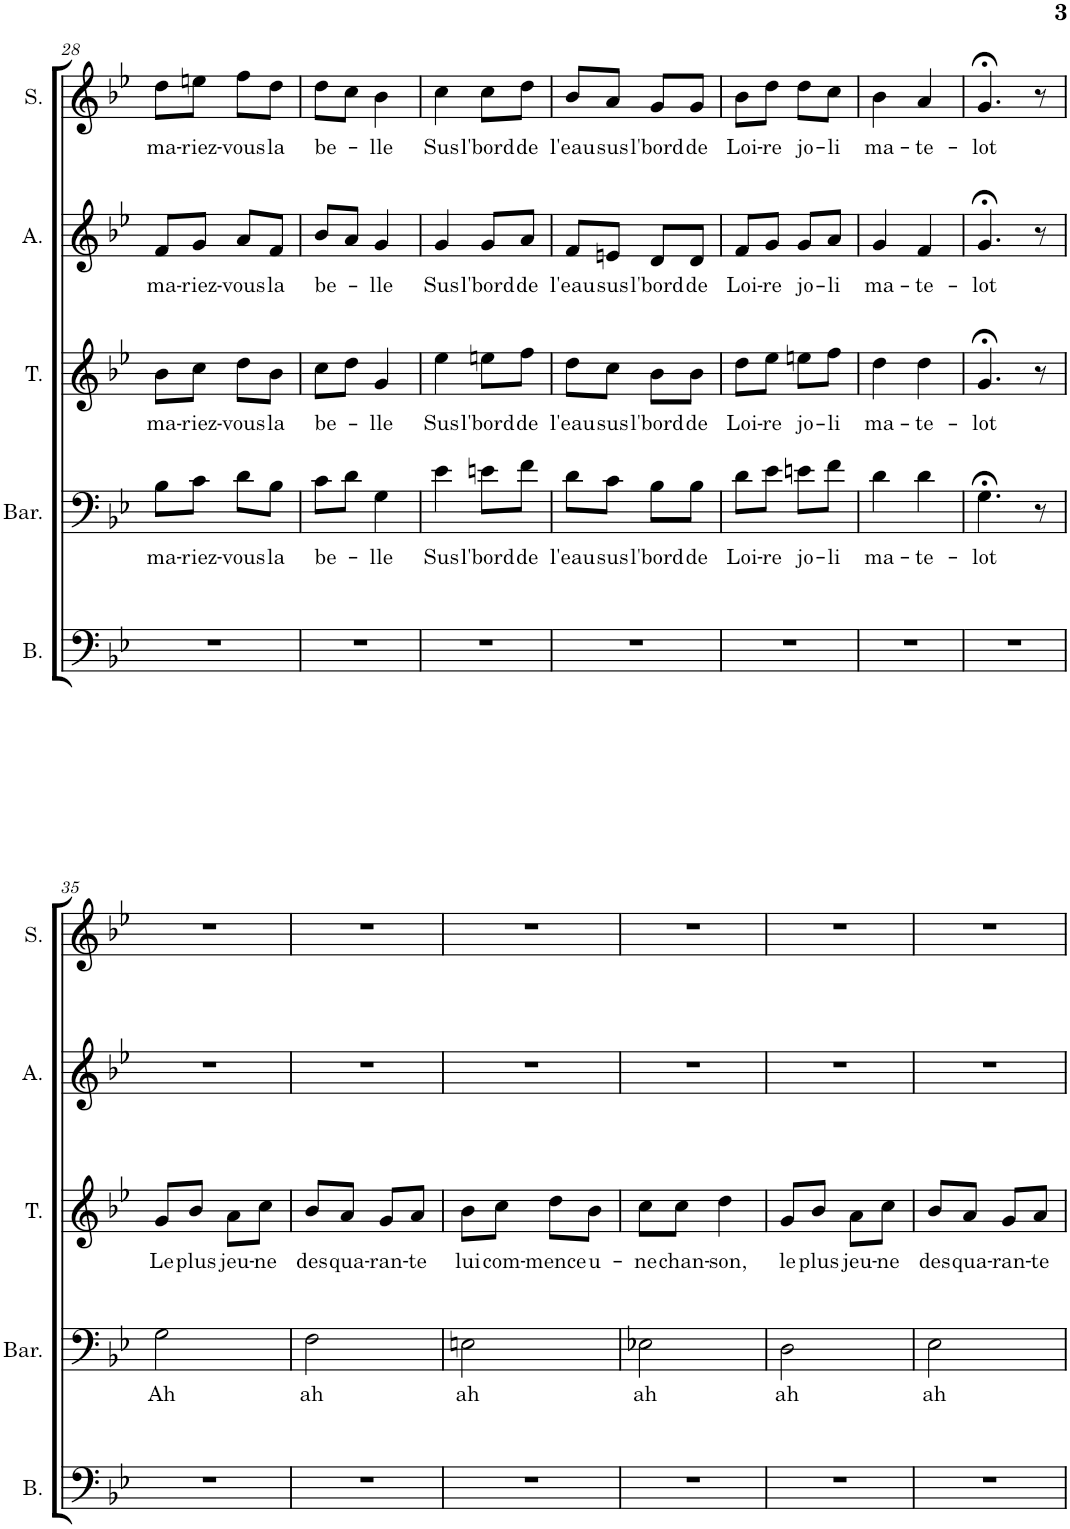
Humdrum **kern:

**kern	**kern	**text	**kern	**text	**kern	**text	**kern	**text
*part5	*part4	*part4	*part3	*part3	*part2	*part2	*part1	*part1
*staff5	*staff4	*staff4	*staff3	*staff3	*staff2	*staff2	*staff1	*staff1
*I"Bass	*I"Baryton	*	*I"Ténor	*	*I"Alto	*	*I"Soprano	*
*I'B.	*I'Bar.	*	*I'T.	*	*I'A.	*	*I'S.	*
!!LO:PB:g=z
*clefF4	*clefF4	*	*clefG2	*	*clefG2	*	*clefG2	*
*k[b-e-]	*k[b-e-]	*	*k[b-e-]	*	*k[b-e-]	*	*k[b-e-]	*
*M2/4	*M2/4	*	*M2/4	*	*M2/4	*	*M2/4	*
=28	=28	=28	=28	=28	=28	=28	=28	=28
!	!	!LO:LY:b	!	!LO:LY:b	!	!LO:LY:b	!	!LO:LY:b
2r	8B-\L	ma-	8b-\L	ma-	8f/L	ma-	8dd\L	ma-
!	!	!LO:LY:b	!	!LO:LY:b	!	!LO:LY:b	!	!LO:LY:b
.	8c\J	-riez-	8cc\J	-riez-	8g/J	-riez-	8een\J	-riez-
!	!	!LO:LY:b	!	!LO:LY:b	!	!LO:LY:b	!	!LO:LY:b
.	8d\L	-vous	8dd\L	-vous	8a/L	-vous	8ff\L	-vous
!	!	!LO:LY:b	!	!LO:LY:b	!	!LO:LY:b	!	!LO:LY:b
.	8B-\J	la	8b-\J	la	8f/J	la	8dd\J	la
=29	=29	=29	=29	=29	=29	=29	=29	=29
!	!	!LO:LY:b	!	!LO:LY:b	!	!LO:LY:b	!	!LO:LY:b
2r	8c\L	be-	8cc\L	be-	8b-/L	be-	8dd\L	be-
.	8d\J	.	8dd\J	.	8a/J	.	8cc\J	.
!	!	!LO:LY:b	!	!LO:LY:b	!	!LO:LY:b	!	!LO:LY:b
.	4G\	-lle	4g/	-lle	4g/	-lle	4b-\	-lle
=30	=30	=30	=30	=30	=30	=30	=30	=30
!	!	!LO:LY:b	!	!LO:LY:b	!	!LO:LY:b	!	!LO:LY:b
2r	4e-\	Sus	4ee-\	Sus	4g/	Sus	4cc\	Sus
!	!	!LO:LY:b	!	!LO:LY:b	!	!LO:LY:b	!	!LO:LY:b
.	8en\L	l'bord	8een\L	l'bord	8g/L	l'bord	8cc\L	l'bord
!	!	!LO:LY:b	!	!LO:LY:b	!	!LO:LY:b	!	!LO:LY:b
.	8f\J	de	8ff\J	de	8a/J	de	8dd\J	de
=31	=31	=31	=31	=31	=31	=31	=31	=31
!	!	!LO:LY:b	!	!LO:LY:b	!	!LO:LY:b	!	!LO:LY:b
2r	8d\L	l'eau	8dd\L	l'eau	8f/L	l'eau	8b-/L	l'eau
!	!	!LO:LY:b	!	!LO:LY:b	!	!LO:LY:b	!	!LO:LY:b
.	8c\J	sus	8cc\J	sus	8en/J	sus	8a/J	sus
!	!	!LO:LY:b	!	!LO:LY:b	!	!LO:LY:b	!	!LO:LY:b
.	8B-\L	l'bord	8b-\L	l'bord	8d/L	l'bord	8g/L	l'bord
!	!	!LO:LY:b	!	!LO:LY:b	!	!LO:LY:b	!	!LO:LY:b
.	8B-\J	de	8b-\J	de	8d/J	de	8g/J	de
=32	=32	=32	=32	=32	=32	=32	=32	=32
!	!	!LO:LY:b	!	!LO:LY:b	!	!LO:LY:b	!	!LO:LY:b
2r	8d\L	Loi-	8dd\L	Loi-	8f/L	Loi-	8b-\L	Loi-
!	!	!LO:LY:b	!	!LO:LY:b	!	!LO:LY:b	!	!LO:LY:b
.	8e-\J	-re	8ee-\J	-re	8g/J	-re	8dd\J	-re
!	!	!LO:LY:b	!	!LO:LY:b	!	!LO:LY:b	!	!LO:LY:b
.	8en\L	jo-	8een\L	jo-	8g/L	jo-	8dd\L	jo-
!	!	!LO:LY:b	!	!LO:LY:b	!	!LO:LY:b	!	!LO:LY:b
.	8f\J	-li	8ff\J	-li	8a/J	-li	8cc\J	-li
=33	=33	=33	=33	=33	=33	=33	=33	=33
!	!	!LO:LY:b	!	!LO:LY:b	!	!LO:LY:b	!	!LO:LY:b
2r	4d\	ma-	4dd\	ma-	4g/	ma-	4b-\	ma-
!	!	!LO:LY:b	!	!LO:LY:b	!	!LO:LY:b	!	!LO:LY:b
.	4d\	-te-	4dd\	-te-	4f/	-te-	4a/	-te-
=34	=34	=34	=34	=34	=34	=34	=34	=34
!	!	!LO:LY:b	!	!LO:LY:b	!	!LO:LY:b	!	!LO:LY:b
2r	4.G;<\	-lot	4.g;</	-lot	4.g;</	-lot	4.g;</	-lot
.	8r	.	8r	.	8r	.	8r	.
!!LO:LB:g=z
=35	=35	=35	=35	=35	=35	=35	=35	=35
!	!	!LO:LY:b	!	!LO:LY:b	!	!	!	!
2r	2G\	Ah	8g/L	Le	2r	.	2r	.
!	!	!	!	!LO:LY:b	!	!	!	!
.	.	.	8b-/J	plus	.	.	.	.
!	!	!	!	!LO:LY:b	!	!	!	!
.	.	.	8a\L	jeu-	.	.	.	.
!	!	!	!	!LO:LY:b	!	!	!	!
.	.	.	8cc\J	-ne	.	.	.	.
=36	=36	=36	=36	=36	=36	=36	=36	=36
!	!	!LO:LY:b	!	!LO:LY:b	!	!	!	!
2r	2F\	ah	8b-/L	des	2r	.	2r	.
!	!	!	!	!LO:LY:b	!	!	!	!
.	.	.	8a/J	qua-	.	.	.	.
!	!	!	!	!LO:LY:b	!	!	!	!
.	.	.	8g/L	-ran-	.	.	.	.
!	!	!	!	!LO:LY:b	!	!	!	!
.	.	.	8a/J	-te	.	.	.	.
=37	=37	=37	=37	=37	=37	=37	=37	=37
!	!	!LO:LY:b	!	!LO:LY:b	!	!	!	!
2r	2En\	ah	8b-\L	lui	2r	.	2r	.
!	!	!	!	!LO:LY:b	!	!	!	!
.	.	.	8cc\J	com-	.	.	.	.
!	!	!	!	!LO:LY:b	!	!	!	!
.	.	.	8dd\L	-mence	.	.	.	.
!	!	!	!	!LO:LY:b	!	!	!	!
.	.	.	8b-\J	u-	.	.	.	.
=38	=38	=38	=38	=38	=38	=38	=38	=38
!	!	!LO:LY:b	!	!LO:LY:b	!	!	!	!
2r	2E-X\	ah	8cc\L	-ne	2r	.	2r	.
!	!	!	!	!LO:LY:b	!	!	!	!
.	.	.	8cc\J	chan-	.	.	.	.
!	!	!	!	!LO:LY:b	!	!	!	!
.	.	.	4dd\	-son,	.	.	.	.
=39	=39	=39	=39	=39	=39	=39	=39	=39
!	!	!LO:LY:b	!	!LO:LY:b	!	!	!	!
2r	2D\	ah	8g/L	le	2r	.	2r	.
!	!	!	!	!LO:LY:b	!	!	!	!
.	.	.	8b-/J	plus	.	.	.	.
!	!	!	!	!LO:LY:b	!	!	!	!
.	.	.	8a\L	jeu-	.	.	.	.
!	!	!	!	!LO:LY:b	!	!	!	!
.	.	.	8cc\J	-ne	.	.	.	.
=40	=40	=40	=40	=40	=40	=40	=40	=40
!	!	!LO:LY:b	!	!LO:LY:b	!	!	!	!
2r	2E-\	ah	8b-/L	des	2r	.	2r	.
!	!	!	!	!LO:LY:b	!	!	!	!
.	.	.	8a/J	qua-	.	.	.	.
!	!	!	!	!LO:LY:b	!	!	!	!
.	.	.	8g/L	-ran-	.	.	.	.
!	!	!	!	!LO:LY:b	!	!	!	!
.	.	.	8a/J	-te	.	.	.	.
=	=	=	=	=	=	=	=	=
*-	*-	*-	*-	*-	*-	*-	*-	*-
